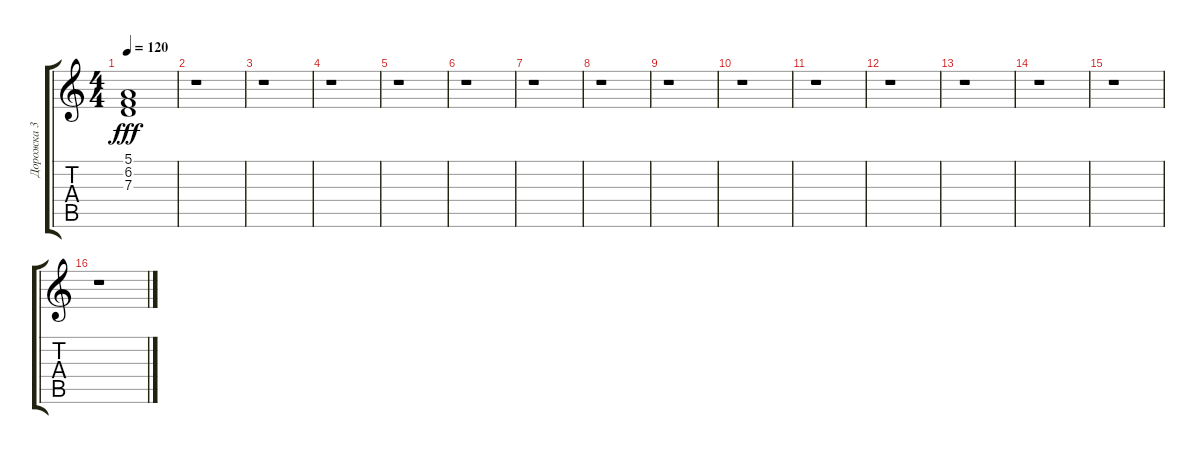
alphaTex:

\track ("Дорожка 3" "Дорожка 3") {instrument flute}
\staff {score tabs}
\tuning (E4 B3 G3 D3 A2 E2) {hide}
\ts (4 4)
\tempo 120
\clef g2
\ks c
(5.1 6.2 7.3).1{dy fff} |
r.1 |
r.1 |
r.1 |
r.1 |
r.1 |
r.1 |
r.1 |
r.1 |
r.1 |
r.1 |
r.1 |
r.1 |
r.1 |
r.1 |
r.1
